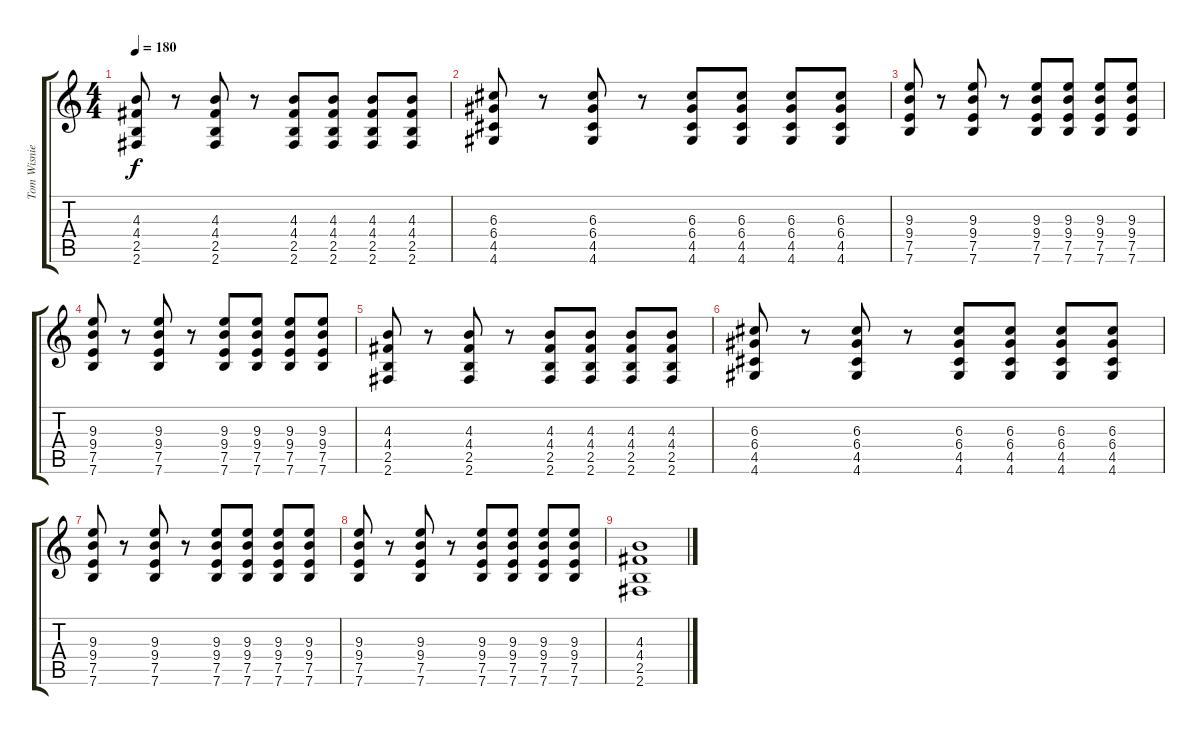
\track ("Tom Wisniewski [Rythm Guitar]" "Tom Wisnie") {instrument distortionguitar}
\staff {score tabs}
\tuning (E4 B3 G3 D3 A2 E2) {hide}
\ts (4 4)
\tempo 180
\clef g2
\ks c
(4.3 4.4 2.5 2.6).8{dy f} r.8 (4.3 4.4 2.5 2.6).8 r.8 (4.3 4.4 2.5 2.6).8 (4.3 4.4 2.5 2.6).8 (4.3 4.4 2.5 2.6).8 (4.3 4.4 2.5 2.6).8 |
(6.3 6.4 4.5 4.6).8 r.8 (6.3 6.4 4.5 4.6).8 r.8 (6.3 6.4 4.5 4.6).8 (6.3 6.4 4.5 4.6).8 (6.3 6.4 4.5 4.6).8 (6.3 6.4 4.5 4.6).8 |
(9.3 9.4 7.5 7.6).8 r.8 (9.3 9.4 7.5 7.6).8 r.8 (9.3 9.4 7.5 7.6).8 (9.3 9.4 7.5 7.6).8 (9.3 9.4 7.5 7.6).8 (9.3 9.4 7.5 7.6).8 |
(9.3 9.4 7.5 7.6).8 r.8 (9.3 9.4 7.5 7.6).8 r.8 (9.3 9.4 7.5 7.6).8 (9.3 9.4 7.5 7.6).8 (9.3 9.4 7.5 7.6).8 (9.3 9.4 7.5 7.6).8 |
(4.3 4.4 2.5 2.6).8 r.8 (4.3 4.4 2.5 2.6).8 r.8 (4.3 4.4 2.5 2.6).8 (4.3 4.4 2.5 2.6).8 (4.3 4.4 2.5 2.6).8 (4.3 4.4 2.5 2.6).8 |
(6.3 6.4 4.5 4.6).8 r.8 (6.3 6.4 4.5 4.6).8 r.8 (6.3 6.4 4.5 4.6).8 (6.3 6.4 4.5 4.6).8 (6.3 6.4 4.5 4.6).8 (6.3 6.4 4.5 4.6).8 |
(9.3 9.4 7.5 7.6).8 r.8 (9.3 9.4 7.5 7.6).8 r.8 (9.3 9.4 7.5 7.6).8 (9.3 9.4 7.5 7.6).8 (9.3 9.4 7.5 7.6).8 (9.3 9.4 7.5 7.6).8 |
(9.3 9.4 7.5 7.6).8 r.8 (9.3 9.4 7.5 7.6).8 r.8 (9.3 9.4 7.5 7.6).8 (9.3 9.4 7.5 7.6).8 (9.3 9.4 7.5 7.6).8 (9.3 9.4 7.5 7.6).8 |
(4.3 4.4 2.5 2.6).1
